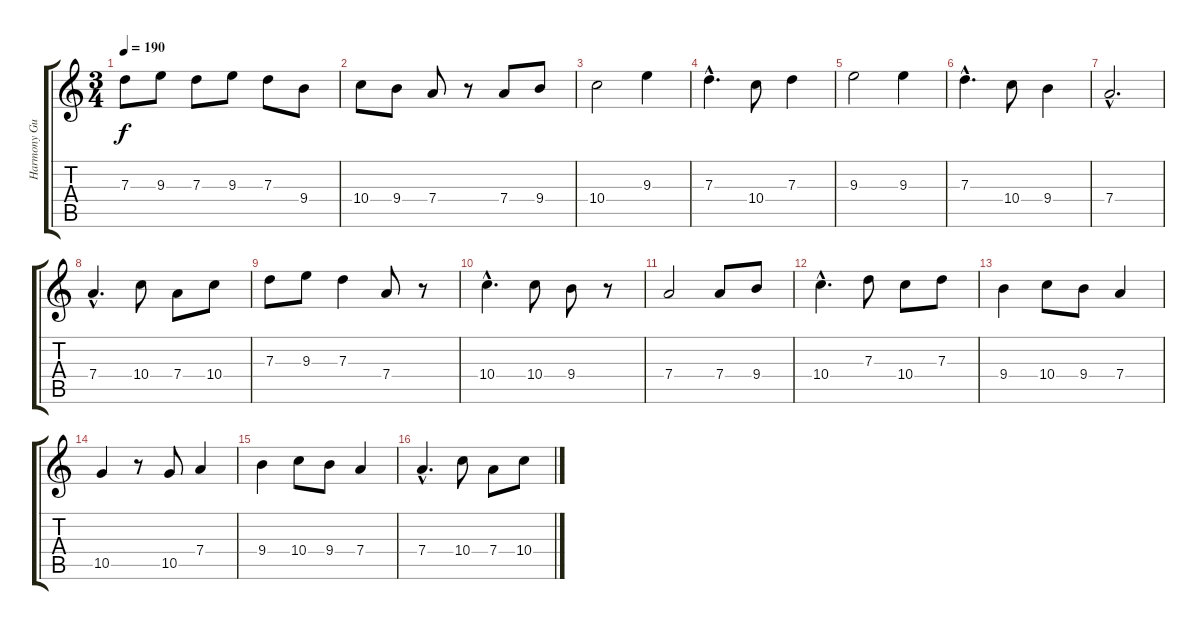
\track ("Harmony Guitar" "Harmony Gu") {instrument distortionguitar}
\staff {score tabs}
\tuning (E4 B3 G3 D3 A2 E2) {hide}
\ts (3 4)
\tempo 190
\clef g2
\ks c
7.3.8{dy f} 9.3.8 7.3.8 9.3.8 7.3.8 9.4.8 |
10.4.8 9.4.8 7.4.8 r.8 7.4.8 9.4.8 |
10.4.2 9.3.4 |
7.3{hac}.4{d} 10.4.8 7.3.4 |
9.3.2 9.3.4 |
7.3{hac}.4{d} 10.4.8 9.4.4 |
7.4{hac}.2{d} |
7.4{hac}.4{d} 10.4.8 7.4.8 10.4.8 |
7.3.8 9.3.8 7.3.4 7.4.8 r.8 |
10.4{hac}.4{d} 10.4.8 9.4.8 r.8 |
7.4.2 7.4.8 9.4.8 |
10.4{hac}.4{d} 7.3.8 10.4.8 7.3.8 |
9.4.4 10.4.8 9.4.8 7.4.4 |
10.5.4 r.8 10.5.8 7.4.4 |
9.4.4 10.4.8 9.4.8 7.4.4 |
7.4{hac}.4{d} 10.4.8 7.4.8 10.4.8
